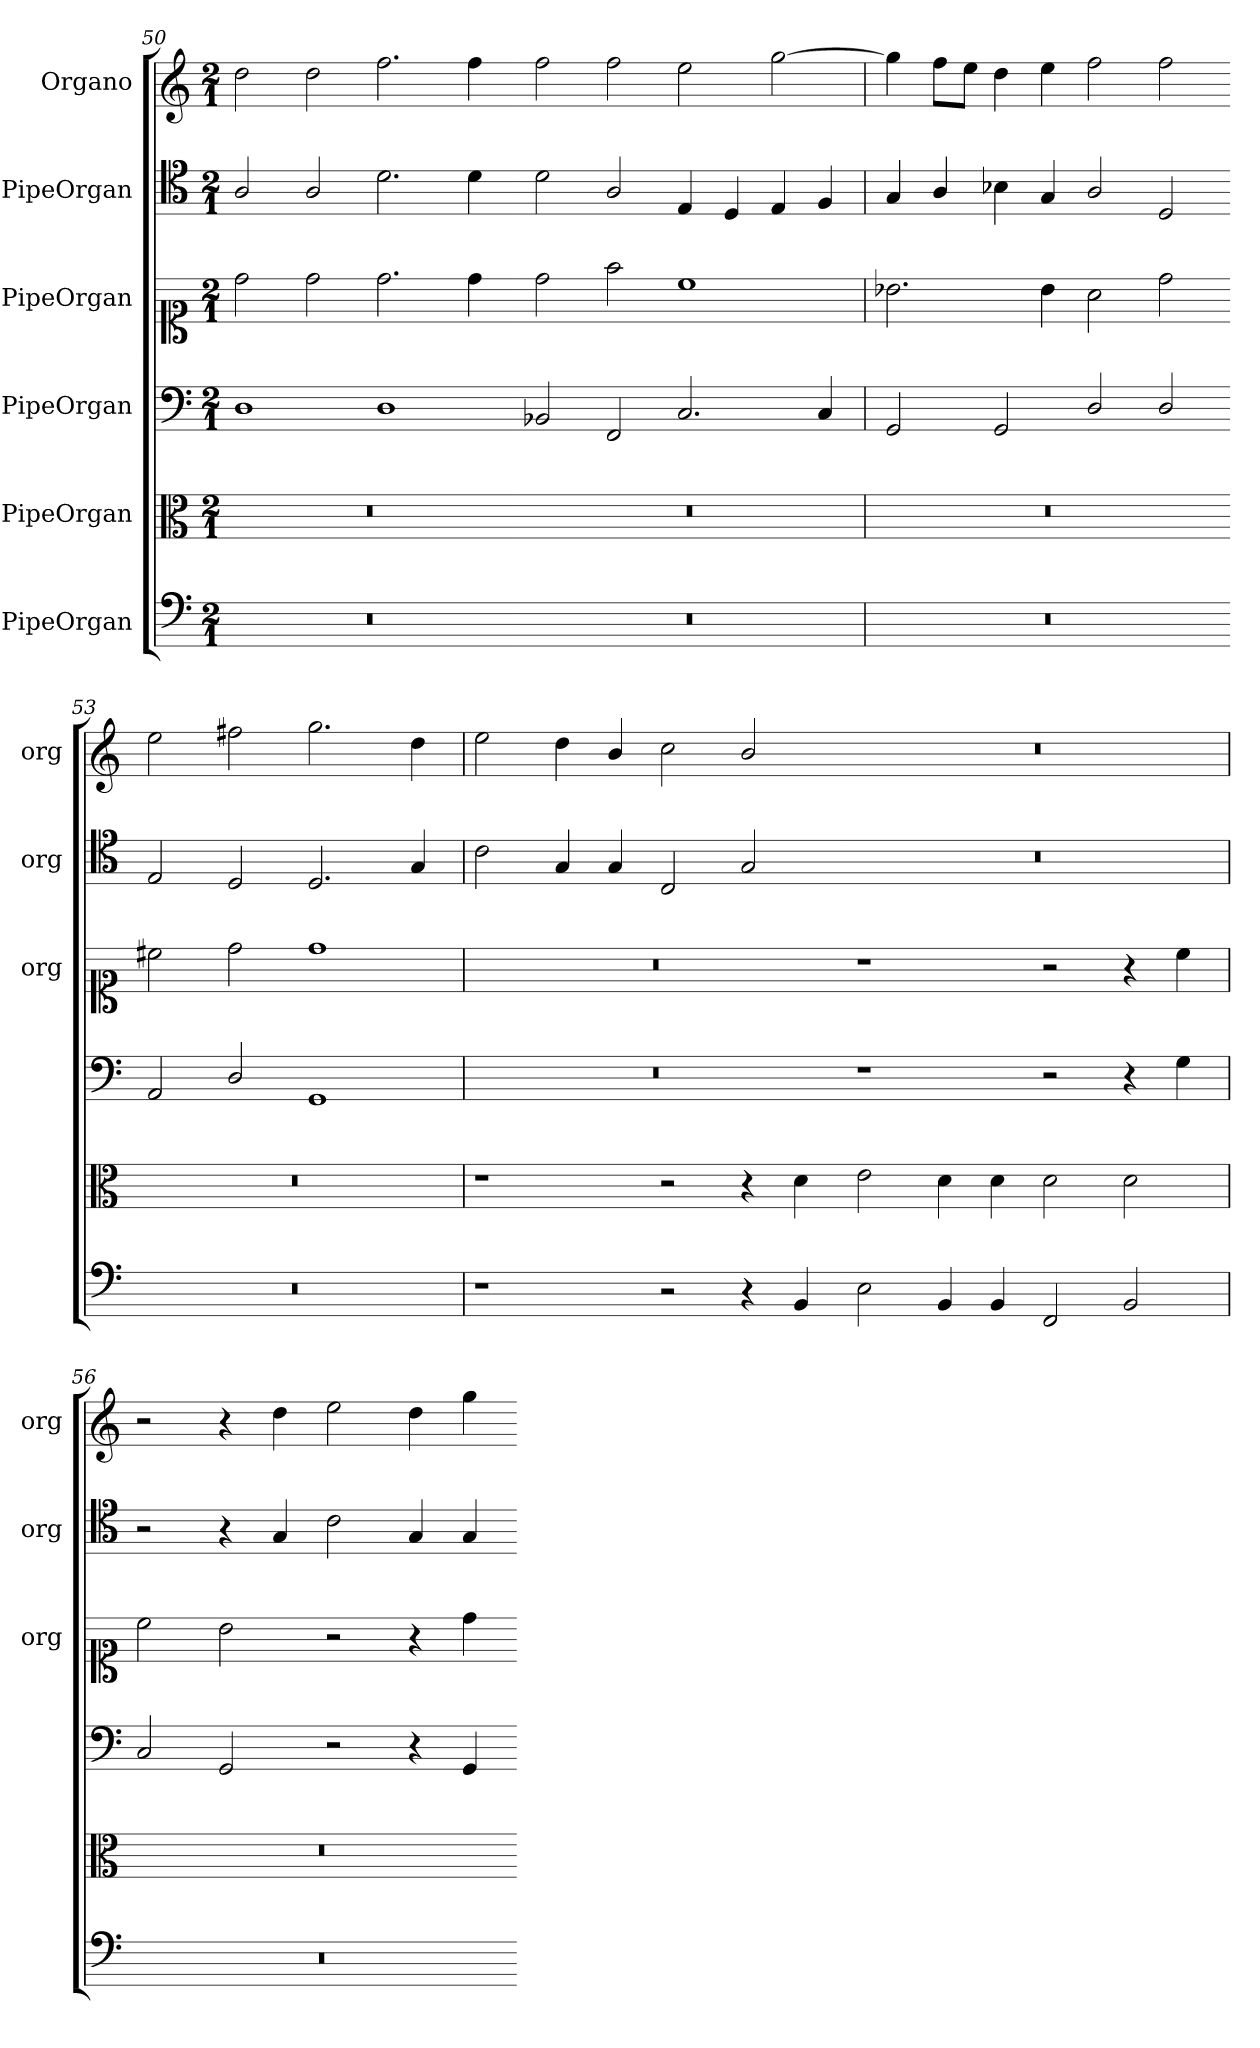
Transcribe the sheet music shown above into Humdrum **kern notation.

**kern	**kern	**kern	**kern	**kern	**kern
*part6	*part5	*part4	*part3	*part2	*part1
*staff6	*staff5	*staff4	*staff3	*staff2	*staff1
*I"PipeOrgan	*I"PipeOrgan	*I"PipeOrgan	*I"PipeOrgan	*I"PipeOrgan	*I"Organo
*	*	*	*I'org	*I'org	*I'org
*clefF5	*clefC3	*clefF4	*clefC1	*clefC4	*clefG2
*k[]	*k[]	*k[]	*k[]	*k[]	*k[]
*M2/1	*M2/1	*M2/1	*M2/1	*M2/1	*M2/1
=50	=50	=50	=50	=50	=50
0r	0r	1D	2dd\	2A/	2dd\
.	.	.	2dd\	2A/	2dd\
.	.	1D	2.dd\	2.d\	2.ff\
.	.	.	4dd\	4d\	4ff\
=51-	=51-	=51-	=51-	=51-	=51-
0r	0r	2BB-X/	2dd\	2d\	2ff\
.	.	2FF/	2ff\	2A/	2ff\
.	.	2.C/	1cc	4E/	2ee\
.	.	.	.	4D/	.
.	.	.	.	4E/	[2gg\
.	.	4C/	.	4F/	.
=52	=52	=52	=52	=52	=52
0r	0r	2GG/	2.b-X\	4G/	4gg!\]
.	.	.	.	4A/	8ff\L
.	.	.	.	.	8ee\J
.	.	2GG/	.	4B-X\	4dd\
.	.	.	4b-\	4G/	4ee\
.	.	2D/	2a\	2A/	2ff\
.	.	2D/	2dd\	2D/	2ff\
=53-	=53-	=53-	=53-	=53-	=53-
0r	0r	2AA/	2cc#X\	2E/	2ee\
.	.	2D/	2dd\	2D/	2ff#X\
.	.	1GG	1dd	2.D/	2.gg\
.	.	.	.	4G/	4dd\
=54	=54	=54	=54	=54	=54
1r	1r	0r	0r	2c\	2ee\
.	.	.	.	4G/	4dd\
.	.	.	.	4G/	4b/
2r	2r	.	.	2C/	2cc\
4r	4r	.	.	2G/	2b/
4GG/	4d\	.	.	.	.
=55-	=55-	=55-	=55-	=55-	=55-
2C\	2e\	1r	1r	0r	0r
4GG/	4d\	.	.	.	.
4GG/	4d\	.	.	.	.
2DD/	2d\	2r	2r	.	.
2GG/	2d\	4r	4r	.	.
.	.	4G\	4cc\	.	.
=56	=56	=56	=56	=56	=56
0r	0r	2C/	2cc\	2r	2r
.	.	2GG/	2b\	4r	4r
.	.	.	.	4G/	4dd\
.	.	2r	2r	2c\	2ee\
.	.	4r	4r	4G/	4dd\
.	.	4GG/	4dd\	4G/	4gg\
=-	=-	=-	=-	=-	=-
*-	*-	*-	*-	*-	*-
